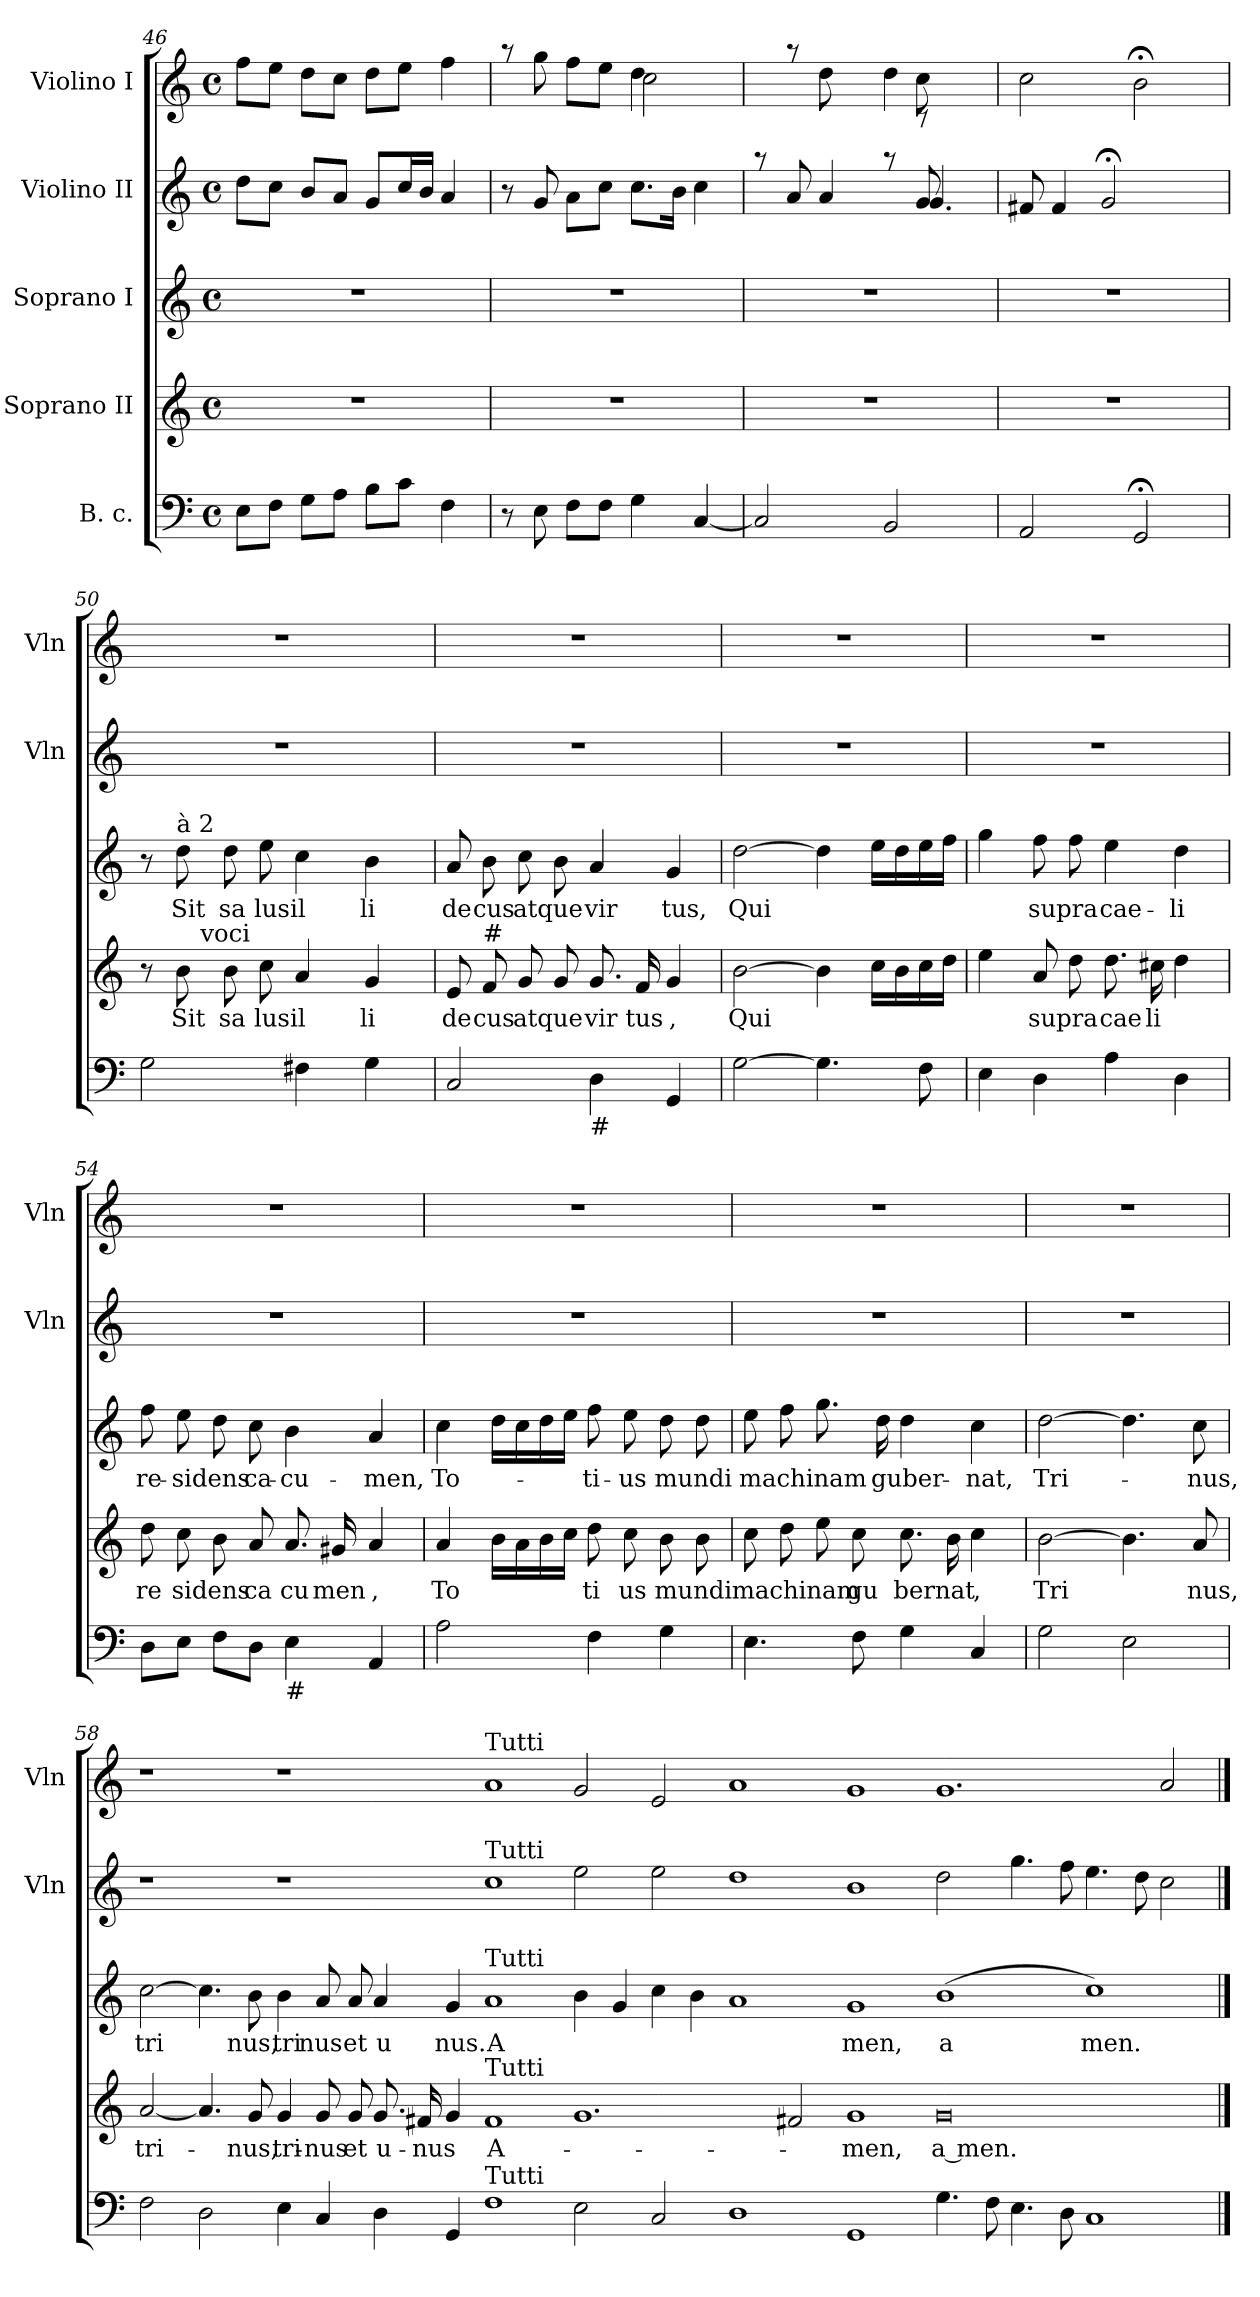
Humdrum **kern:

**kern	**kern	**text	**kern	**text	**kern	**kern
*part5	*part4	*part4	*part3	*part3	*part2	*part1
*staff5	*staff4	*staff4	*staff3	*staff3	*staff2	*staff1
*I"B. c.	*I"Soprano II	*	*I"Soprano I	*	*I"Violino II	*I"Violino I
*	*	*	*	*	*I'Vln	*I'Vln
!!LO:PB:g=z
*clefF4	*clefG2	*	*clefG2	*	*clefG2	*clefG2
*k[]	*k[]	*	*k[]	*	*k[]	*k[]
*C:	*C:	*	*C:	*	*C:	*C:
*M4/4	*M4/4	*	*M4/4	*	*M4/4	*M4/4
*met(c)	*met(c)	*	*met(c)	*	*met(c)	*met(c)
=46	=46	=46	=46	=46	=46	=46
8E\L	1r	.	1r	.	8dd\L	8ff\L
8F\J	.	.	.	.	8cc\J	8ee\J
8G\L	.	.	.	.	8b/L	8dd\L
8A\J	.	.	.	.	8a/J	8cc\J
8B\L	.	.	.	.	8g/L	8dd\L
8c\J	.	.	.	.	16cc/L	8ee\J
.	.	.	.	.	16b/JJ	.
4F\	.	.	.	.	4a/	4ff\
=47	=47	=47	=47	=47	=47	=47
*	*	*	*	*	*	*^
8r	1r	.	1r	.	8r	8raa	2ryy
8E\	.	.	.	.	8g/	8gg\	.
8F\L	.	.	.	.	8a\L	8ff\L	.
8F\J	.	.	.	.	8cc\J	8ee\J	.
4G\	.	.	.	.	8.cc\L	4dd\	2cc\
.	.	.	.	.	16b\Jk	.	.
[<4C/	.	.	.	.	4cc\	4ryy	.
=48	=48	=48	=48	=48	=48	=48	=48
*	*	*	*	*	*^	*	*^
2C/]	1r	.	1r	.	8raa	2ryy	8ryy	2ryy	2ryy
.	.	.	.	.	8a/	.	8raa	.	.
.	.	.	.	.	4a/	.	8dd\	.	.
.	.	.	.	.	.	.	8ryy	.	.
2BB/	.	.	.	.	8raa	8ryy	4dd\	8ryy	8ryy
.	.	.	.	.	8g/	4.g/	.	8rc	8cc\
.	.	.	.	.	4ryy	.	4ryy	4ryy	4ryy
*	*	*	*	*	*v	*v	*	*	*
*	*	*	*	*	*	*v	*v	*v
=49	=49	=49	=49	=49	=49	=49
2AA/	1r	.	1r	.	8f#X/	2cc\
.	.	.	.	.	4f#/	.
.	.	.	.	.	2g;/	.
2GG;/	.	.	.	.	.	2b;<\
.	.	.	.	.	8ryy	.
=50	=50	=50	=50	=50	=50	=50
*	*^	*	*	*	*	*
2G\	8r	8.ryy	.	8r	.	1r	1r
!	!	!	!	!LO:TX:a:t=à 2	!	!	!
!	!	!	!LO:LY:b	!	!LO:LY:b	!	!
.	8b>\	.	Sit	8dd\	Sit	.	.
!	!	!LO:TX:a:t=voci	!	!	!	!	!
.	.	2ryy	.	.	.	.	.
!	!	!	!LO:LY:b	!	!LO:LY:b	!	!
.	8b\	.	sa	8dd\	sa	.	.
!	!	!	!LO:LY:b	!	!LO:LY:b	!	!
.	8cc\	.	lus	8ee\	lus	.	.
!	!	!	!LO:LY:b	!	!LO:LY:b	!	!
4F#X\	4a/	.	il	4cc\	il	.	.
.	.	4ryy	.	.	.	.	.
!	!	!	!LO:LY:b	!	!LO:LY:b	!	!
4G\	4g/	.	li	4b\	li	.	.
.	.	16ryy	.	.	.	.	.
=51	=51	=51	=51	=51	=51	=51	=51
!	!	!	!LO:LY:b	!	!LO:LY:b	!	!
*	*v	*v	*	*	*	*	*
2C/	8e/	de	8a/	de	1r	1r
!	!LO:TX:a:t=#	!	!	!	!	!
!	!	!LO:LY:b	!	!LO:LY:b	!	!
.	8f/	cus	8b\	cus	.	.
!	!	!LO:LY:b	!	!LO:LY:b	!	!
.	8g/	atque	8cc\	atque	.	.
.	8g/	.	8b\	.	.	.
!LO:TX:b:t=#	!	!	!	!	!	!
!	!	!LO:LY:b	!	!LO:LY:b	!	!
4D\	8.g/	vir	4a/	vir	.	.
!	!	!LO:LY:b	!	!	!	!
.	16f/	tus	.	.	.	.
!	!	!LO:LY:b	!	!LO:LY:b	!	!
4GG/	4g/	,	4g/	tus,	.	.
!!LO:LB:g=z
=52	=52	=52	=52	=52	=52	=52
!	!	!LO:LY:b	!	!LO:LY:b	!	!
[>2G\	[>2b\	Qui	[>2dd\	Qui	1r	1r
4.G\]	4b\]	.	4dd\]	.	.	.
.	16cc\LL	.	16ee\LL	.	.	.
.	16b\	.	16dd\	.	.	.
8F\	16cc\	.	16ee\	.	.	.
.	16dd\JJ	.	16ff\JJ	.	.	.
=53	=53	=53	=53	=53	=53	=53
4E\	4ee\	.	4gg\	.	1r	1r
!	!	!LO:LY:b	!	!LO:LY:b	!	!
4D\	8a/	supra	8ff\	supra	.	.
.	8dd\	.	8ff\	.	.	.
!	!	!LO:LY:b	!	!LO:LY:b	!	!
4A\	8.dd\	cae	4ee\	cae-	.	.
!	!	!LO:LY:b	!	!	!	!
.	16cc#X\	li	.	.	.	.
!	!	!	!	!LO:LY:b	!	!
4D\	4dd\	.	4dd\	-li	.	.
=54	=54	=54	=54	=54	=54	=54
!	!	!LO:LY:b	!	!LO:LY:b	!	!
8D\L	8dd\	re	8ff\	re-	1r	1r
!	!	!LO:LY:b	!	!LO:LY:b	!	!
8E\J	8cc\	sidens	8ee\	-sidens	.	.
8F\L	8b\	.	8dd\	.	.	.
!	!	!LO:LY:b	!	!LO:LY:b	!	!
8D\J	8a/	ca	8cc\	ca-	.	.
!LO:TX:b:t=#	!	!	!	!	!	!
!	!	!LO:LY:b	!	!LO:LY:b	!	!
4E\	8.a/	cu	4b\	-cu-	.	.
!	!	!LO:LY:b	!	!	!	!
.	16g#X/	men	.	.	.	.
!	!	!LO:LY:b	!	!LO:LY:b	!	!
4AA/	4a/	,	4a/	-men,	.	.
=55	=55	=55	=55	=55	=55	=55
!	!	!LO:LY:b	!	!LO:LY:b	!	!
2A\	4a/	To	4cc\	To-	1r	1r
.	16b\LL	.	16dd\LL	.	.	.
.	16a\	.	16cc\	.	.	.
.	16b\	.	16dd\	.	.	.
.	16cc\JJ	.	16ee\JJ	.	.	.
!	!	!LO:LY:b	!	!LO:LY:b	!	!
4F\	8dd\	ti	8ff\	-ti-	.	.
!	!	!LO:LY:b	!	!LO:LY:b	!	!
.	8cc\	us	8ee\	-us	.	.
!	!	!LO:LY:b	!	!LO:LY:b	!	!
4G\	8b\	mundi	8dd\	mundi	.	.
.	8b\	.	8dd\	.	.	.
=56	=56	=56	=56	=56	=56	=56
!	!	!LO:LY:b	!	!LO:LY:b	!	!
4.E\	8cc\	machinam	8ee\	machinam	1r	1r
.	8dd\	.	8ff\	.	.	.
.	8ee\	.	8.gg\	.	.	.
!	!	!LO:LY:b	!	!	!	!
8F\	8cc\	gu	.	.	.	.
!	!	!	!	!LO:LY:b	!	!
.	.	.	16dd\	guber-	.	.
!	!	!LO:LY:b	!	!	!	!
4G\	8.cc\	bernat	4dd\	.	.	.
.	16b\	.	.	.	.	.
!	!	!LO:LY:b	!	!LO:LY:b	!	!
4C/	4cc\	,	4cc\	-nat,	.	.
=57	=57	=57	=57	=57	=57	=57
!	!	!LO:LY:b	!	!LO:LY:b	!	!
2G\	[>2b\	Tri	[>2dd\	Tri-	1r	1r
2E\	4.b\]	.	4.dd\]	.	.	.
!	!	!LO:LY:b	!	!LO:LY:b	!	!
.	8a/	nus,	8cc\	-nus,	.	.
!!LO:LB:g=z
=58	=58	=58	=58	=58	=58	=58
!	!	!LO:LY:b	!	!LO:LY:b	!	!
2F\	[<2a/	tri-	[>2cc\	tri	1r	1r
2D\	4.a/]	.	4.cc\]	.	.	.
!	!	!LO:LY:b	!	!LO:LY:b	!	!
.	8g/	-nus,	8b\	nus,	.	.
!	!	!LO:LY:b	!	!LO:LY:b	!	!
4E\	4g/	tri-	4b\	tri	1r	1r
!	!	!LO:LY:b	!	!LO:LY:b	!	!
4C/	8g/	-nus	8a/	nus	.	.
!	!	!LO:LY:b	!	!LO:LY:b	!	!
.	8g/	et	8a/	et	.	.
!	!	!LO:LY:b	!	!LO:LY:b	!	!
4D\	8.g/	u-	4a/	u	.	.
!	!	!LO:LY:b	!	!	!	!
.	16f#X/	-nus	.	.	.	.
!	!	!LO:LY:b	!	!LO:LY:b	!	!
4GG/	4g/	.	4g/	nus.	.	.
!	!	!	!	!	!	!LO:TX:a:t=Tutti
!	!	!	!	!	!LO:TX:a:t=Tutti	!
!	!	!	!LO:TX:a:t=Tutti	!	!	!
!	!LO:TX:a:t=Tutti	!	!	!	!	!
!LO:TX:a:t=Tutti	!	!	!	!	!	!
!	!	!LO:LY:b	!	!LO:LY:b	!	!
1F	1f#	A-	1a	A	1cc	1a
2E\	1.g	.	4b\	.	2ee\	2g/
.	.	.	4g/	.	.	.
2C/	.	.	4cc\	.	2ee\	2e/
.	.	.	4b\	.	.	.
1D	.	.	1a	.	1dd	1a
.	2f#X/	.	.	.	.	.
!	!	!LO:LY:b	!	!LO:LY:b	!	!
1GG	1g	-men,	1g	men,	1b	1g
!	!	!LO:LY:b	!	!LO:LY:b:rj	!	!
4.G\	0g	a men.-	(>1b	a	2dd\	1.g
8F\	.	.	.	.	.	.
4.E\	.	.	.	.	4.gg\	.
8D\	.	.	.	.	8ff\	.
!	!	!	!	!LO:LY:b	!	!
1C	.	.	1cc)	men.	4.ee\	.
.	.	.	.	.	8dd\	.
.	.	.	.	.	2cc\	2a/
==	==	==	==	==	==	==
*-	*-	*-	*-	*-	*-	*-
